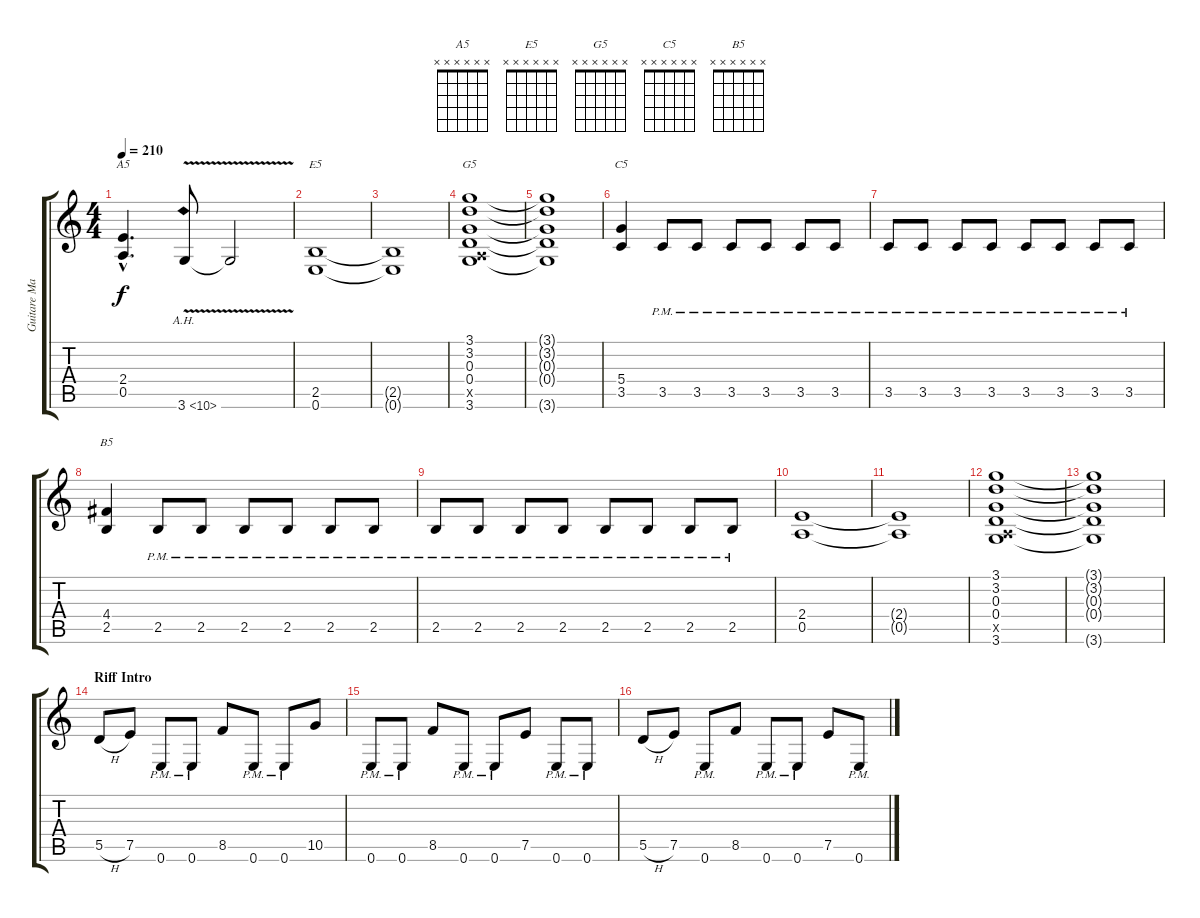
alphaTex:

\track ("Guitare Mathieu" "Guitare Ma") {instrument overdrivenguitar}
\staff {score tabs}
\tuning (E4 B3 G3 D3 A2 E2) {hide}
\chord ("A5" x x x x x x)
\chord ("E5" x x x x x x)
\chord ("G5" x x x x x x)
\chord ("C5" x x x x x x)
\chord ("B5" x x x x x x)
\ts (4 4)
\tempo 210
\clef g2
\ks c
(2.4{hac} 0.5{hac}).4{d ch "A5" dy f} 3.6{ah 7 v}.8 3.6{t}.2 |
(2.5 0.6).1{ch "E5"} |
(2.5{t} 0.6{t}).1 |
(3.1 3.2 0.3 0.4 0.5{x} 3.6).1{ch "G5"} |
(3.1{t} 3.2{t} 0.3{t} 0.4{t} 3.6{t}).1 |
(5.4 3.5).4{ch "C5"} 3.5{pm}.8 3.5{pm}.8 3.5{pm}.8 3.5{pm}.8 3.5{pm}.8 3.5{pm}.8 |
3.5{pm}.8 3.5{pm}.8 3.5{pm}.8 3.5{pm}.8 3.5{pm}.8 3.5{pm}.8 3.5{pm}.8 3.5{pm}.8 |
(4.4 2.5).4{ch "B5"} 2.5{pm}.8 2.5{pm}.8 2.5{pm}.8 2.5{pm}.8 2.5{pm}.8 2.5{pm}.8 |
2.5{pm}.8 2.5{pm}.8 2.5{pm}.8 2.5{pm}.8 2.5{pm}.8 2.5{pm}.8 2.5{pm}.8 2.5{pm}.8 |
(2.4 0.5).1 |
(2.4{t} 0.5{t}).1 |
(3.1 3.2 0.3 0.4 0.5{x} 3.6).1 |
(3.1{t} 3.2{t} 0.3{t} 0.4{t} 3.6{t}).1 |
\section ("" "Riff Intro")
5.5{h}.8 7.5.8 0.6{pm}.8 0.6{pm}.8 8.5.8 0.6{pm}.8 0.6{pm}.8 10.5.8 |
0.6{pm}.8 0.6{pm}.8 8.5.8 0.6{pm}.8 0.6{pm}.8 7.5.8 0.6{pm}.8 0.6{pm}.8 |
5.5{h}.8 7.5.8 0.6{pm}.8 8.5.8 0.6{pm}.8 0.6{pm}.8 7.5.8 0.6{pm}.8
